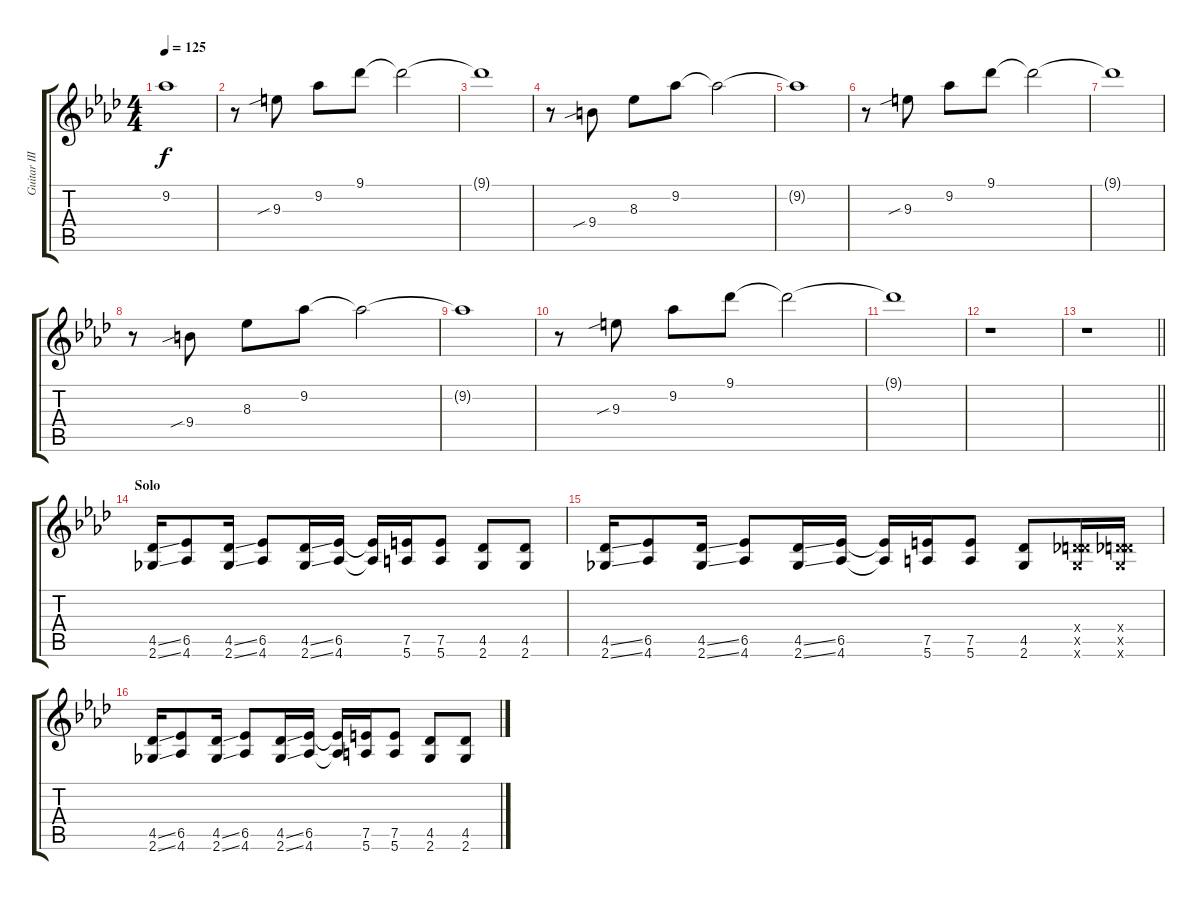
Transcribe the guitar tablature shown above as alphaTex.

\track ("Guitar III" "Guitar III") {instrument distortionguitar}
\staff {score tabs}
\tuning (E4 B3 G3 D3 A2 E2) {hide}
\ts (4 4)
\tempo 125
\clef g2
\ks ab
9.2{t}.1{dy f} |
r.8 9.3{sib}.8 9.2.8 9.1.8 9.1{t}.2 |
9.1{t}.1 |
r.8 9.4{sib}.8 8.3.8 9.2.8 9.2{t}.2 |
9.2{t}.1 |
r.8 9.3{sib}.8 9.2.8 9.1.8 9.1{t}.2 |
9.1{t}.1 |
r.8 9.4{sib}.8 8.3.8 9.2.8 9.2{t}.2 |
9.2{t}.1 |
r.8 9.3{sib}.8 9.2.8 9.1.8 9.1{t}.2 |
9.1{t}.1 |
r.1 |
\barLineRight lightlight
r.1 |
\section ("" "Solo")
(4.5{ss} 2.6{ss}).16 (6.5 4.6).8 (4.5{ss} 2.6{ss}).16 (6.5 4.6).8 (4.5{ss} 2.6{ss}).16 (6.5 4.6).16 (6.5{t} 4.6{t}).16 (7.5 5.6).16 (7.5 5.6).8 (4.5 2.6).8 (4.5 2.6).8 |
(4.5{ss} 2.6{ss}).16 (6.5 4.6).8 (4.5{ss} 2.6{ss}).16 (6.5 4.6).8 (4.5{ss} 2.6{ss}).16 (6.5 4.6).16 (6.5{t} 4.6{t}).16 (7.5 5.6).16 (7.5 5.6).8 (4.5 2.6).8 (0.4{x} 4.5{x} 2.6{x}).16 (0.4{x} 4.5{x} 2.6{x}).16 |
(4.5{ss} 2.6{ss}).16 (6.5 4.6).8 (4.5{ss} 2.6{ss}).16 (6.5 4.6).8 (4.5{ss} 2.6{ss}).16 (6.5 4.6).16 (6.5{t} 4.6{t}).16 (7.5 5.6).16 (7.5 5.6).8 (4.5 2.6).8 (4.5 2.6).8
